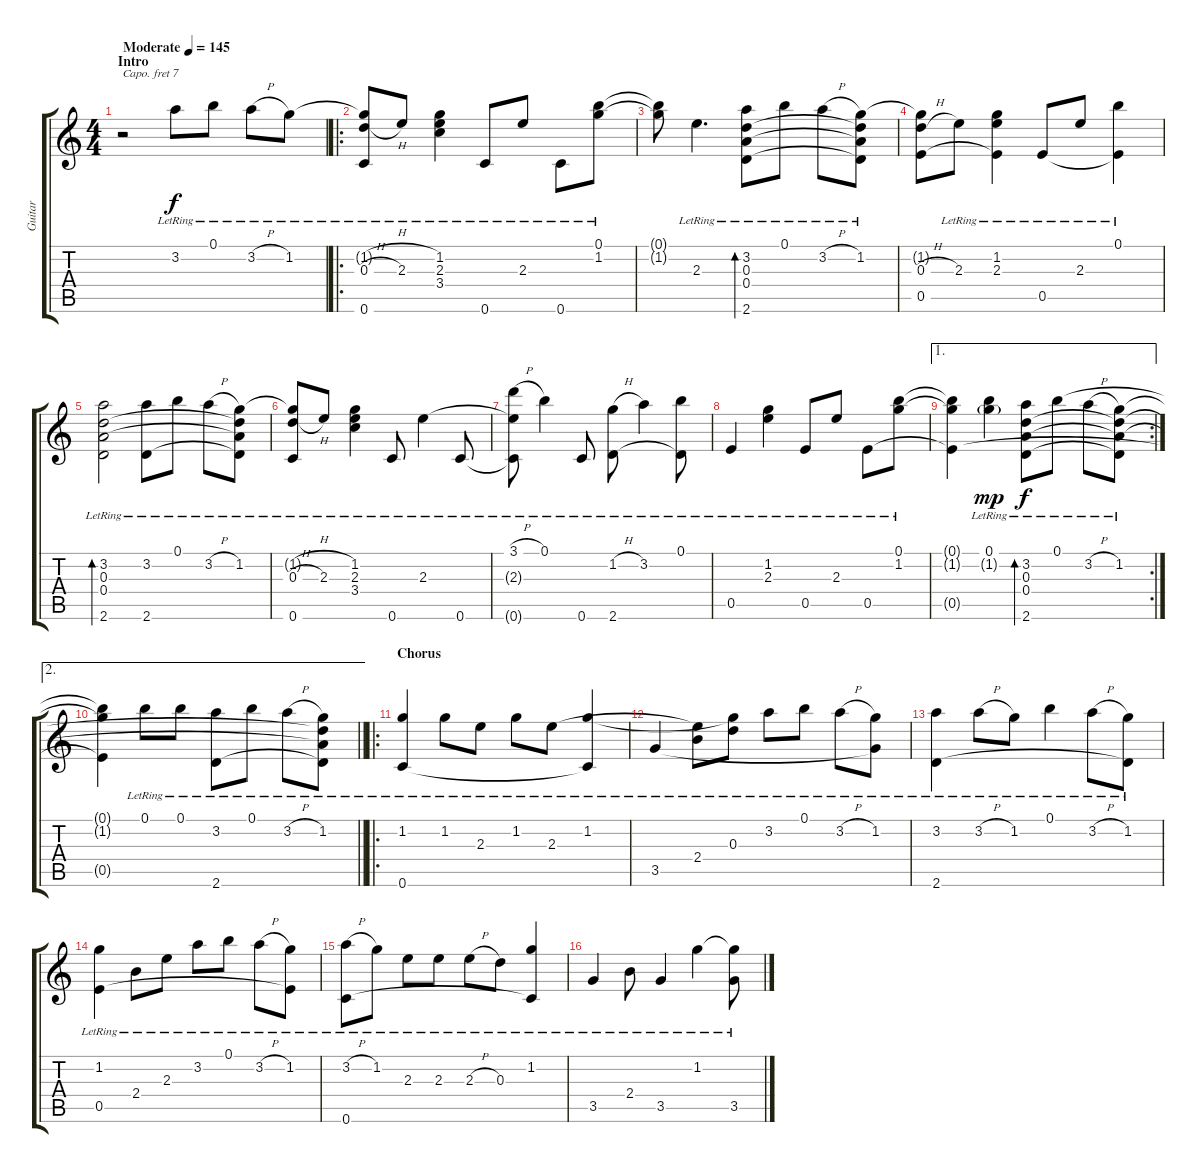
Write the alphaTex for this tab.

\track ("Guitar" "Guitar") {instrument acousticguitarsteel}
\staff {score tabs}
\capo 7
\tuning (E4 B3 G3 D3 A2 F2) {hide}
\ts (4 4)
\section ("" "Intro")
\tempo (145 "Moderate")
\clef g2
\ks c
r.2{txt "" dy f instrument acousticguitarsteel} 3.2{lr}.8 0.1{lr}.8 3.2{h lr}.8 1.2{lr}.8 |
\ro
(1.2{h t} 0.3{h lr} 0.6{lr}).8 2.3{lr}.8 (1.2{lr} 2.3{lr} 3.4{lr}).4 0.6{lr}.8 2.3{lr}.8 0.6{lr}.8 (0.1{lr} 1.2{lr}).8 |
(0.1{t} 1.2{t}).8 2.3{lr}.4{d} (3.2{lr} 0.3 0.4 2.6).8{bd 30} 0.1{lr}.8 3.2{h lr}.8 (1.2{lr} 0.3{t} 0.4{t} 2.6{t}).8 |
(1.2{t} 0.3{h} 0.5).8 2.3{lr}.8 (1.2{lr} 2.3{lr} 0.5{t}).4 0.5{lr}.8 2.3{lr}.8 (0.1{lr} 0.5{t}).4 |
(3.2{lr} 0.3 0.4 2.6).2{bd 30} (3.2{lr} 2.6).8 0.1{lr}.8 3.2{h lr}.8 (1.2{lr} 0.3{t} 0.4{t} 2.6{t}).8 |
(1.2{h t} 0.3{h lr} 0.6{lr}).8 2.3{lr}.8 (1.2{lr} 2.3{lr} 3.4{lr}).4 0.6{lr}.8 2.3{lr}.4 0.6{lr}.8 |
(3.1{h lr} 2.3{t} 0.6{t}).8 0.1{lr}.4 0.6{lr}.8 (1.2{h lr} 2.6{lr}).8 3.2{lr}.4 (0.1{lr} 2.6{t}).8 |
0.5{lr}.4 (1.2{lr} 2.3{lr}).4 0.5{lr}.8 2.3{lr}.8 0.5{lr}.8 (0.1{lr} 1.2{lr}).8 |
\ae 1
\rc 2
(0.1{t} 1.2{t} 0.5{t}).4 (0.1{lr} 1.2{g lr}).4{dy mp} (3.2{lr} 0.3{lr} 0.4{lr} 2.6{lr}).8{bd 30 dy f} 0.1{lr}.8 3.2{h lr}.8 (1.2{lr} 0.3{t} 0.4{t} 2.6{t}).8 |
\ae 2
\barLineRight lightlight
(0.1{t} 1.2{t} 0.5{t}).4 0.1{lr}.8 0.1{lr}.8 (3.2{lr} 2.6{lr}).8 0.1{lr}.8 3.2{h lr}.8 (1.2{lr} 0.3{t} 0.4{t} 2.6{t}).8 |
\ro
\section ("" "Chorus")
(1.2{lr} 0.6{lr}).4 1.2{lr}.8 2.3{lr}.8 1.2{lr}.8 2.3{lr}.8 (1.2{lr} 0.6{t}).4 |
3.5{lr}.4 (2.3{t} 2.4{lr}).8 (1.2{t} 0.3{lr}).8 3.2{lr}.8 0.1{lr}.8 3.2{h lr}.8 (1.2{lr} 3.5{t}).8 |
(3.2{lr} 2.6{lr}).4 3.2{h lr}.8 1.2{lr}.8 0.1{lr}.4 3.2{h lr}.8 (1.2{lr} 2.6{t}).8 |
(1.2{lr} 0.5{lr}).4 2.4{lr}.8 2.3{lr}.8 3.2{lr}.8 0.1{lr}.8 3.2{h lr}.8 (1.2{lr} 0.5{t}).8 |
(3.2{h lr} 0.6{lr}).8 1.2{lr}.8 2.3{lr}.8 2.3{lr}.8 2.3{h lr}.8 0.3{lr}.8 (1.2{lr} 0.6{t}).4 |
3.5{lr}.4 2.4{lr}.8 3.5{lr}.4 1.2{lr}.4 (1.2{t} 3.5{lr}).8
